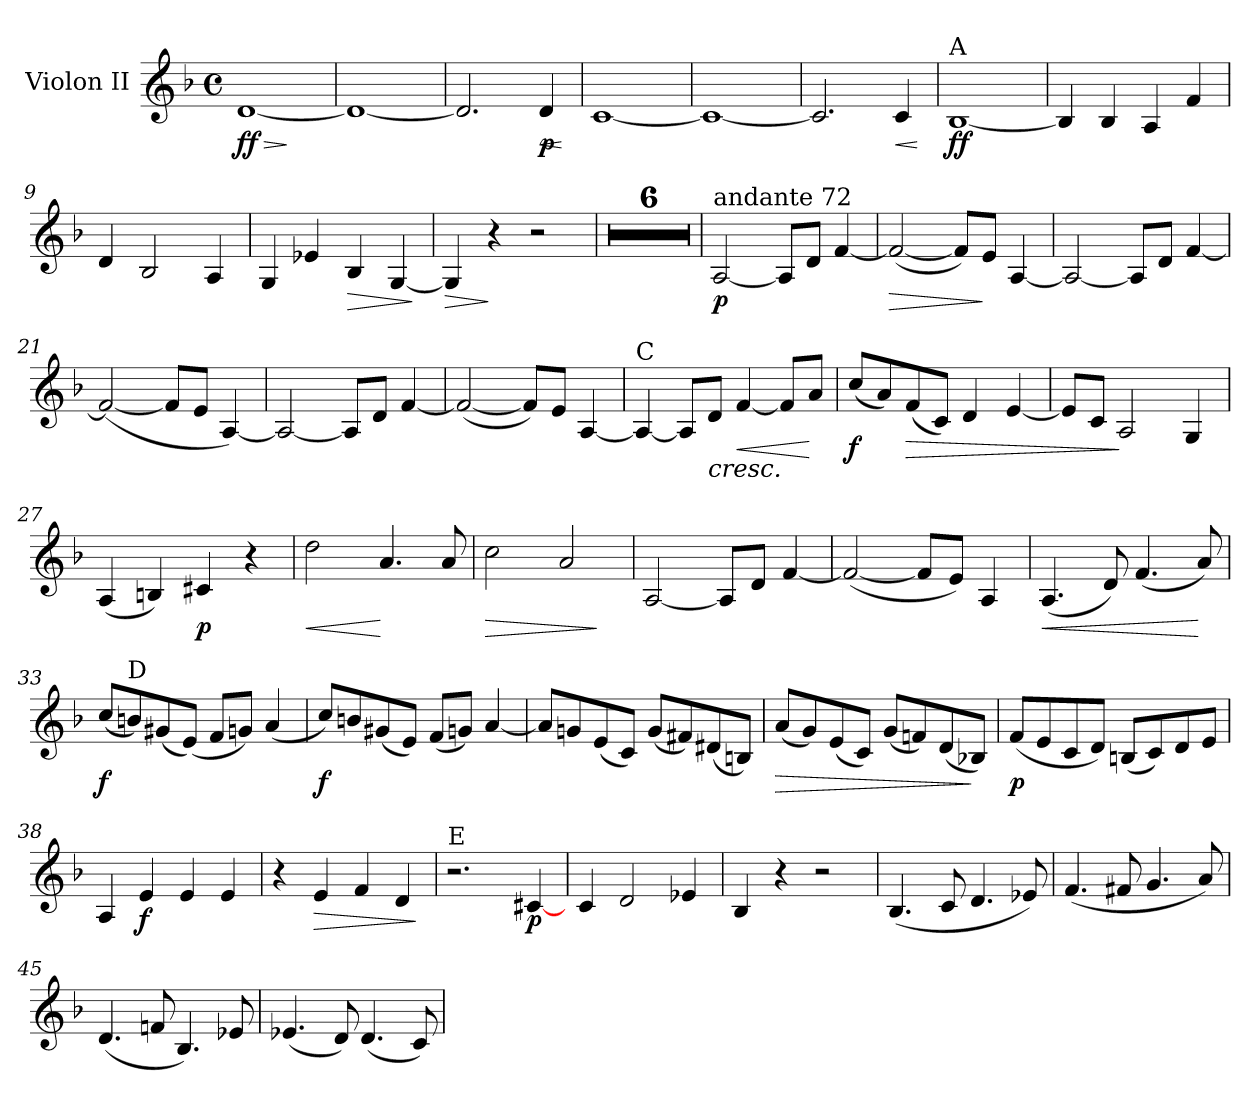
**kern	**dynam
*part1	*part1
*staff1	*staff1
*I"Violon II	*
*clefG2	*
*k[b-]	*
*d:	*
*M4/4	*
*met(c)	*
=1	=1
!	!LO:HP:b
!	!LO:DY:n=1:b
[1d	> ff
.	]
=2	=2
1d_	.
=3	=3
2.d/]	.
!	!LO:HP:b
!	!LO:DY:n=1:b
4d/	< p
.	[
=4	=4
[1c	.
=5	=5
1c_	.
=6	=6
2.c/]	.
!	!LO:HP:b
4c/	<
.	[
!!LO:LB:g=z
=7	=7
!LO:TX:a:t=A	!
!	!LO:DY:b
[1B-	ff
=8	=8
4B-/]	.
4B-/	.
4A/	.
4f/	.
=9	=9
4d/	.
2B-/	.
4A/	.
=10	=10
4G/	.
4e-X/	.
!	!LO:HP:b
4B-/	>
[4G/	.
.	]
=11	=11
!	!LO:HP:b
4G/]	>
4r	]
2r	.
=12	=12
1r	.
=13	=13
1r	.
=14	=14
1r	.
=15	=15
1r	.
=16	=16
1r	.
=17	=17
1r	.
!!LO:LB:g=z
=18	=18
!LO:TX:a:t=andante 72	!
!	!LO:DY:b
[2A/	p
8A/L]	.
8d/J	.
[4f/	.
=19	=19
!	!LO:HP:b
(<2f/_	>
8f/L])	.
8e/J	]
[4A/	.
=20	=20
2A/_	.
8A/L]	.
8d/J	.
[4f/	.
=21	=21
(<2f/_	.
8f/L]	.
8e/J	.
[4A/)	.
=22	=22
2A/_	.
8A/L]	.
8d/J	.
[4f/	.
=23	=23
(<2f/_	.
8f/L])	.
8e/J	.
[4A/	.
!!LO:LB:g=z
=24	=24
!LO:TX:a:t=C	!
4A/_	.
8A/L]	.
!	!LO:HP:b
8d/J	<
!	!LO:HP:b
[4f/	<
8f/L]	.
8a/J	[
.	[
=25	=25
!	!LO:DY:b
(<8cc/L	f
8a/)	.
!	!LO:HP:b
(<8f/	>
8c/J)	.
4d/	.
[4e/	.
=26	=26
8e/L]	.
8c/J	.
2A/	]
4G/	.
=27	=27
(<4A/	.
4Bn/)	.
!	!LO:DY:b
4c#X/	p
4r	.
=28	=28
!	!LO:HP:b
2dd\	<
4.a/	[
8a/	.
=29	=29
!	!LO:HP:b
2cc\	>
2a/	.
.	]
!!LO:LB:g=z
=30	=30
[2A/	.
8A/L]	.
8d/J	.
[4f/	.
=31	=31
(<2f/_	.
8f/L]	.
8e/J)	.
4A/	.
=32	=32
!	!LO:HP:b
(<4.A/	<
8d/)	.
(<4.f/	.
8a/)	[
=33	=33
!	!LO:DY:b
(<8cc/L	f
!LO:TX:a:t=D	!
8bn/)	.
(<8g#X/	.
(<8e/J)	.
8f/L	.
8gn/J)	.
(<4a/	.
=34	=34
!	!LO:DY:b
8cc/L)	f
8bn/	.
(<8g#X/	.
8e/J)	.
(<8f/L	.
8gn/J)	.
[4a/	.
=35	=35
8a/L]	.
8gn/	.
(<8e/	.
8c/J)	.
(<8g/L	.
8f#X/)	.
(<8d#X/	.
8Bn/J)	.
!!LO:LB:g=z
=36	=36
!	!LO:HP:b
(<8a/L	>
8g/)	.
(<8e/	.
8c/J)	.
(<8g/L	.
8fn/)	.
(<8d/	.
8B-X/J)	]
=37	=37
!	!LO:DY:b
(<8f/L	p
8e/	.
8c/	.
8d/J)	.
(<8Bn/L	.
8c/)	.
8d/	.
8e/J	.
=38	=38
4A/	.
!	!LO:DY:b
4e/	f
4e/	.
4e/	.
=39	=39
4r	.
!	!LO:HP:b
4e/	>
4f/	.
4d/	.
.	]
=40	=40
!LO:TX:a:t=E	!
2.r	.
!	!LO:DY:b
[4c#X/	p
=41	=41
4c/	.
2d/	.
4e-X/	.
!!LO:LB:g=z
=42	=42
4B-/	.
4r	.
2r	.
=43	=43
(<4.B-/	.
8c/	.
4.d/	.
8e-X/)	.
=44	=44
(<4.f/	.
8f#X/	.
4.g/	.
8a/)	.
=45	=45
(<4.d/	.
8fn/	.
4.B-/)	.
8e-X/	.
=46	=46
(<4.e-X/	.
8d/)	.
(<4.d/	.
8c/)	.
=	=
*-	*-
